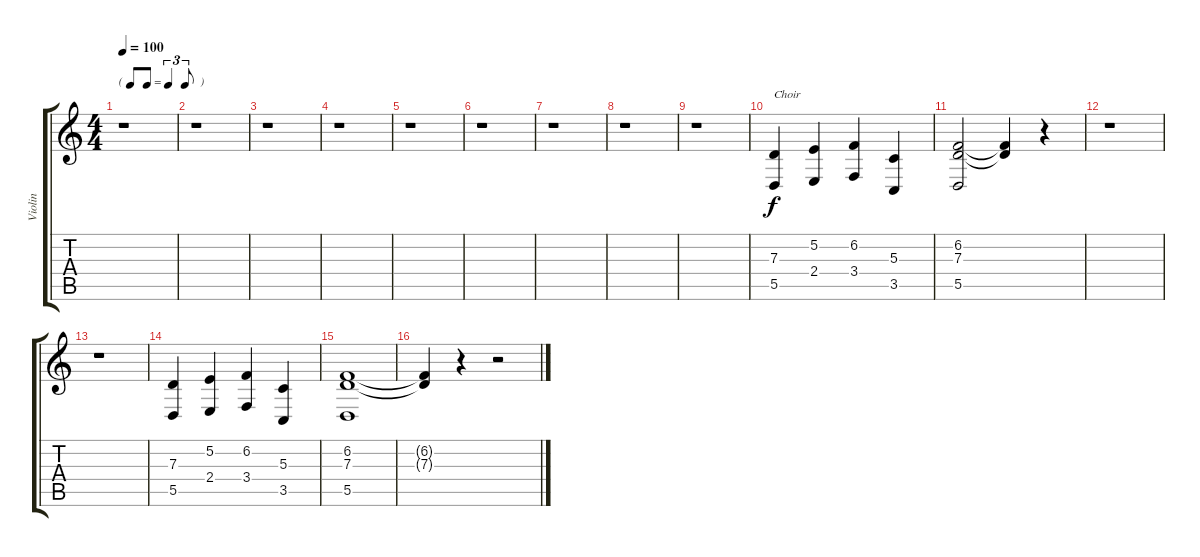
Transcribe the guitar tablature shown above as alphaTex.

\track ("Violin" "Violin") {instrument violin}
\staff {score tabs}
\tuning (E4 B3 G3 D3 A2 D2) {hide}
\ts (4 4)
\tf triplet8th
\tempo 100
\clef g2
\ks c
r.1{dy f} |
r.1 |
r.1 |
r.1 |
r.1 |
r.1 |
r.1 |
r.1 |
r.1 |
(7.3 5.5).4{txt "Choir" instrument pad4choir} (5.2 2.4).4 (6.2 3.4).4 (5.3 3.5).4 |
(6.2 7.3 5.5).2 (6.2{t} 7.3{t}).4 r.4 |
r.1 |
r.1 |
(7.3 5.5).4 (5.2 2.4).4 (6.2 3.4).4 (5.3 3.5).4 |
(6.2 7.3 5.5).1 |
(6.2{t} 7.3{t}).4 r.4 r.2
